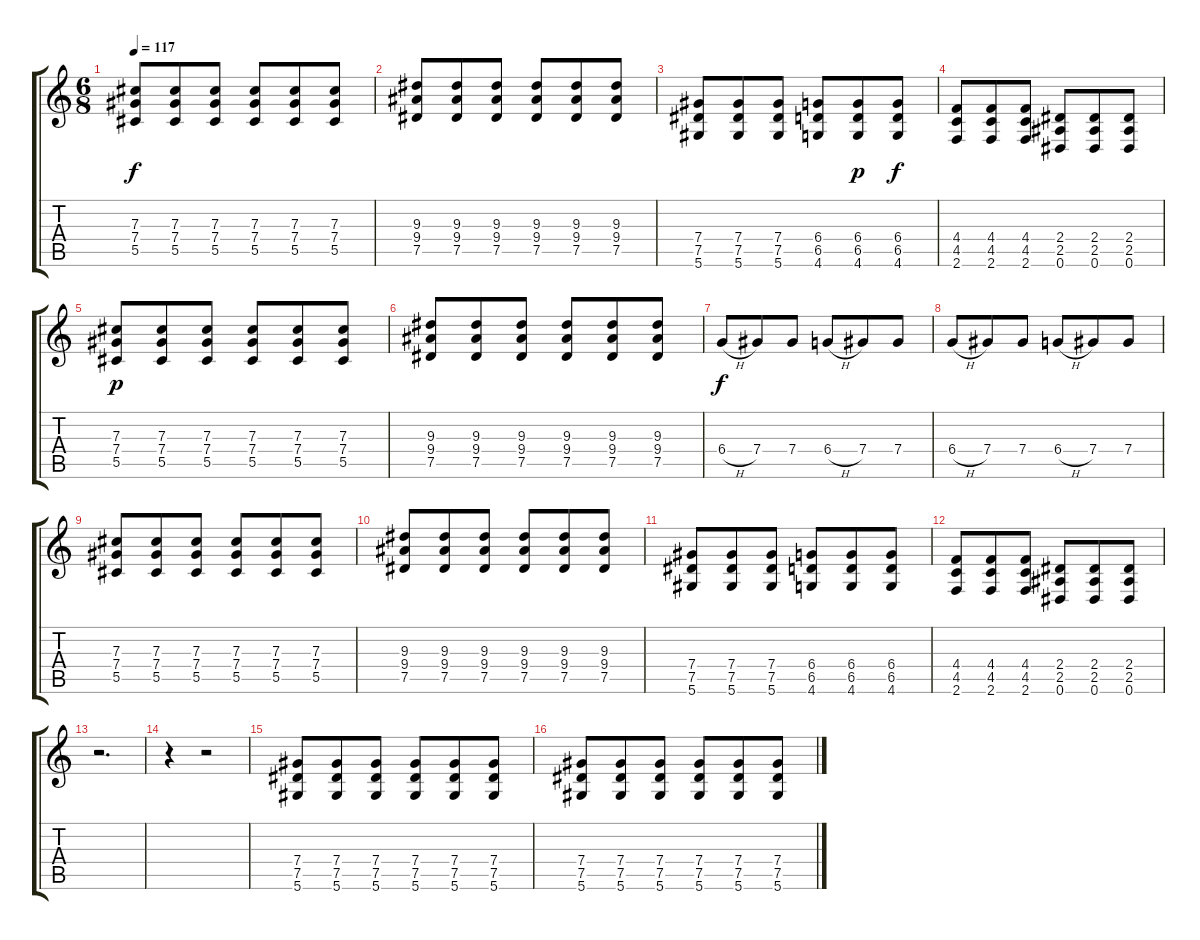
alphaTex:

\track "" {instrument distortionguitar}
\staff {score tabs}
\tuning (Eb4 Bb3 Gb3 Db3 Ab2 Eb2) {hide}
\ts (6 8)
\tempo 117
\clef g2
\ks c
(7.3 7.4 5.5).8{dy f} (7.3 7.4 5.5).8 (7.3 7.4 5.5).8 (7.3 7.4 5.5).8 (7.3 7.4 5.5).8 (7.3 7.4 5.5).8 |
(9.3 9.4 7.5).8 (9.3 9.4 7.5).8 (9.3 9.4 7.5).8 (9.3 9.4 7.5).8 (9.3 9.4 7.5).8 (9.3 9.4 7.5).8 |
(7.4 7.5 5.6).8 (7.4 7.5 5.6).8 (7.4 7.5 5.6).8 (6.4 6.5 4.6).8 (6.4 6.5 4.6).8{dy p} (6.4 6.5 4.6).8{dy f} |
(4.4 4.5 2.6).8 (4.4 4.5 2.6).8 (4.4 4.5 2.6).8 (2.4 2.5 0.6).8 (2.4 2.5 0.6).8 (2.4 2.5 0.6).8 |
(7.3 7.4 5.5).8{dy p} (7.3 7.4 5.5).8 (7.3 7.4 5.5).8 (7.3 7.4 5.5).8 (7.3 7.4 5.5).8 (7.3 7.4 5.5).8 |
(9.3 9.4 7.5).8 (9.3 9.4 7.5).8 (9.3 9.4 7.5).8 (9.3 9.4 7.5).8 (9.3 9.4 7.5).8 (9.3 9.4 7.5).8 |
6.4{h}.8{dy f} 7.4.8 7.4.8 6.4{h}.8 7.4.8 7.4.8 |
6.4{h}.8 7.4.8 7.4.8 6.4{h}.8 7.4.8 7.4.8 |
(7.3 7.4 5.5).8 (7.3 7.4 5.5).8 (7.3 7.4 5.5).8 (7.3 7.4 5.5).8 (7.3 7.4 5.5).8 (7.3 7.4 5.5).8 |
(9.3 9.4 7.5).8 (9.3 9.4 7.5).8 (9.3 9.4 7.5).8 (9.3 9.4 7.5).8 (9.3 9.4 7.5).8 (9.3 9.4 7.5).8 |
(7.4 7.5 5.6).8 (7.4 7.5 5.6).8 (7.4 7.5 5.6).8 (6.4 6.5 4.6).8 (6.4 6.5 4.6).8 (6.4 6.5 4.6).8 |
(4.4 4.5 2.6).8 (4.4 4.5 2.6).8 (4.4 4.5 2.6).8 (2.4 2.5 0.6).8 (2.4 2.5 0.6).8 (2.4 2.5 0.6).8 |
r.2{d} |
r.4 r.2 |
(7.4 7.5 5.6).8 (7.4 7.5 5.6).8 (7.4 7.5 5.6).8 (7.4 7.5 5.6).8 (7.4 7.5 5.6).8 (7.4 7.5 5.6).8 |
(7.4 7.5 5.6).8 (7.4 7.5 5.6).8 (7.4 7.5 5.6).8 (7.4 7.5 5.6).8 (7.4 7.5 5.6).8 (7.4 7.5 5.6).8
